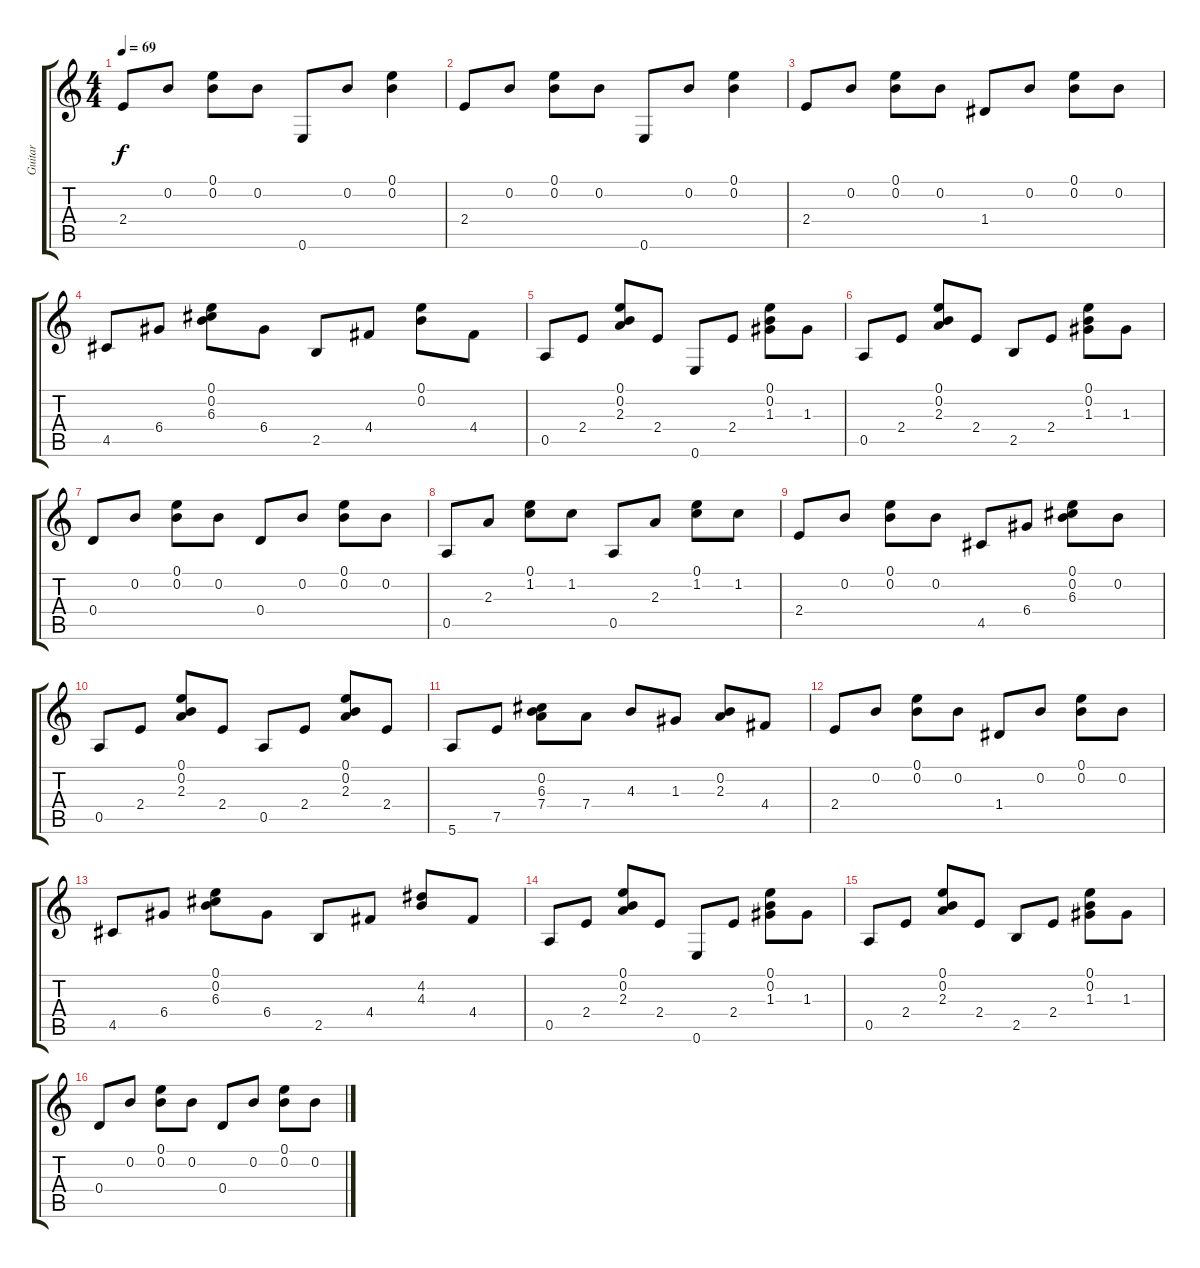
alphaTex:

\track ("Guitar" "Guitar") {instrument acousticguitarsteel}
\staff {score tabs}
\tuning (E4 B3 G3 D3 A2 E2) {hide}
\ts (4 4)
\tempo 69
\clef g2
\ks c
2.4.8{dy f instrument acousticguitarsteel} 0.2.8 (0.1 0.2).8 0.2.8 0.6.8 0.2.8 (0.1 0.2).4 |
2.4.8 0.2.8 (0.1 0.2).8 0.2.8 0.6.8 0.2.8 (0.1 0.2).4 |
2.4.8 0.2.8 (0.1 0.2).8 0.2.8 1.4.8 0.2.8 (0.1 0.2).8 0.2.8 |
4.5.8 6.4.8 (0.1 0.2 6.3).8 6.4.8 2.5.8 4.4.8 (0.1 0.2).8 4.4.8 |
0.5.8 2.4.8 (0.1 0.2 2.3).8 2.4.8 0.6.8 2.4.8 (0.1 0.2 1.3).8 1.3.8 |
0.5.8 2.4.8 (0.1 0.2 2.3).8 2.4.8 2.5.8 2.4.8 (0.1 0.2 1.3).8 1.3.8 |
0.4.8 0.2.8 (0.1 0.2).8 0.2.8 0.4.8 0.2.8 (0.1 0.2).8 0.2.8 |
0.5.8 2.3.8 (0.1 1.2).8 1.2.8 0.5.8 2.3.8 (0.1 1.2).8 1.2.8 |
2.4.8 0.2.8 (0.1 0.2).8 0.2.8 4.5.8 6.4.8 (0.1 0.2 6.3).8 0.2.8 |
0.5.8 2.4.8 (0.1 0.2 2.3).8 2.4.8 0.5.8 2.4.8 (0.1 0.2 2.3).8 2.4.8 |
5.6.8 7.5.8 (0.2 6.3 7.4).8 7.4.8 4.3.8 1.3.8 (0.2 2.3).8 4.4.8 |
2.4.8 0.2.8 (0.1 0.2).8 0.2.8 1.4.8 0.2.8 (0.1 0.2).8 0.2.8 |
4.5.8 6.4.8 (0.1 0.2 6.3).8 6.4.8 2.5.8 4.4.8 (4.2 4.3).8 4.4.8 |
0.5.8 2.4.8 (0.1 0.2 2.3).8 2.4.8 0.6.8 2.4.8 (0.1 0.2 1.3).8 1.3.8 |
0.5.8 2.4.8 (0.1 0.2 2.3).8 2.4.8 2.5.8 2.4.8 (0.1 0.2 1.3).8 1.3.8 |
0.4.8 0.2.8 (0.1 0.2).8 0.2.8 0.4.8 0.2.8 (0.1 0.2).8 0.2.8
